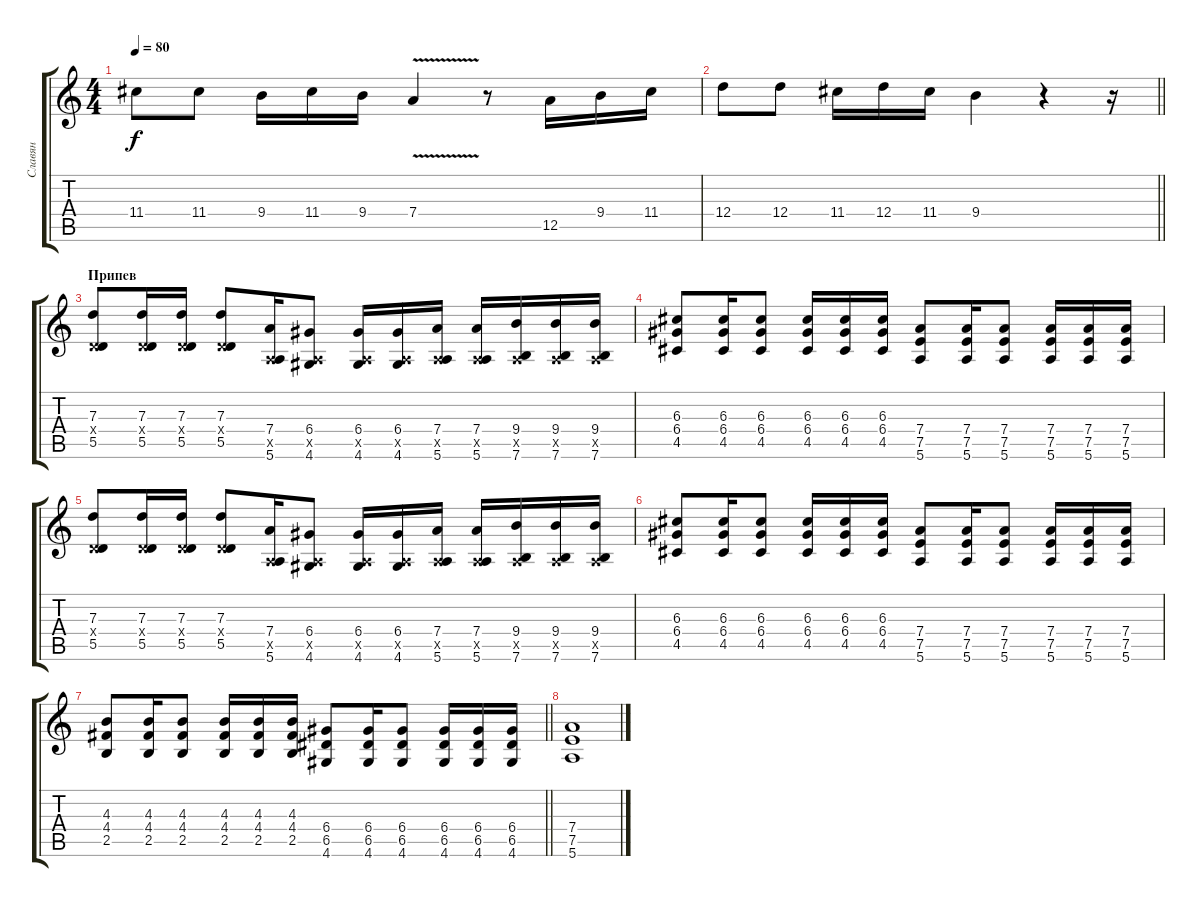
\track ("Славян" "Славян") {instrument distortionguitar}
\staff {score tabs}
\tuning (E4 B3 G3 D3 A2 E2) {hide}
\ts (4 4)
\tempo 80
\clef g2
\ks c
11.4.8{dy f} 11.4.8 9.4.16 11.4.16 9.4.16 7.4{v}.4 r.8 12.5.16 9.4.16 11.4.16 |
\barLineRight lightlight
12.4.8 12.4.8 11.4.16 12.4.16 11.4.16 9.4.4 r.4 r.16 |
\section ("" "Припев")
(7.3 0.4{x} 5.5).8 (7.3 0.4{x} 5.5).16 (7.3 0.4{x} 5.5).16 (7.3 0.4{x} 5.5).8 (7.4 0.5{x} 5.6).16 (6.4 0.5{x} 4.6).8 (6.4 0.5{x} 4.6).16 (6.4 0.5{x} 4.6).16 (7.4 0.5{x} 5.6).16 (7.4 0.5{x} 5.6).16 (9.4 0.5{x} 7.6).16 (9.4 0.5{x} 7.6).16 (9.4 0.5{x} 7.6).16 |
(6.3 6.4 4.5).8 (6.3 6.4 4.5).16 (6.3 6.4 4.5).8 (6.3 6.4 4.5).16 (6.3 6.4 4.5).16 (6.3 6.4 4.5).16 (7.4 7.5 5.6).8 (7.4 7.5 5.6).16 (7.4 7.5 5.6).8 (7.4 7.5 5.6).16 (7.4 7.5 5.6).16 (7.4 7.5 5.6).16 |
(7.3 0.4{x} 5.5).8 (7.3 0.4{x} 5.5).16 (7.3 0.4{x} 5.5).16 (7.3 0.4{x} 5.5).8 (7.4 0.5{x} 5.6).16 (6.4 0.5{x} 4.6).8 (6.4 0.5{x} 4.6).16 (6.4 0.5{x} 4.6).16 (7.4 0.5{x} 5.6).16 (7.4 0.5{x} 5.6).16 (9.4 0.5{x} 7.6).16 (9.4 0.5{x} 7.6).16 (9.4 0.5{x} 7.6).16 |
(6.3 6.4 4.5).8 (6.3 6.4 4.5).16 (6.3 6.4 4.5).8 (6.3 6.4 4.5).16 (6.3 6.4 4.5).16 (6.3 6.4 4.5).16 (7.4 7.5 5.6).8 (7.4 7.5 5.6).16 (7.4 7.5 5.6).8 (7.4 7.5 5.6).16 (7.4 7.5 5.6).16 (7.4 7.5 5.6).16 |
\barLineRight lightlight
(4.3 4.4 2.5).8 (4.3 4.4 2.5).16 (4.3 4.4 2.5).8 (4.3 4.4 2.5).16 (4.3 4.4 2.5).16 (4.3 4.4 2.5).16 (6.4 6.5 4.6).8 (6.4 6.5 4.6).16 (6.4 6.5 4.6).8 (6.4 6.5 4.6).16 (6.4 6.5 4.6).16 (6.4 6.5 4.6).16 |
(7.4 7.5 5.6).1
